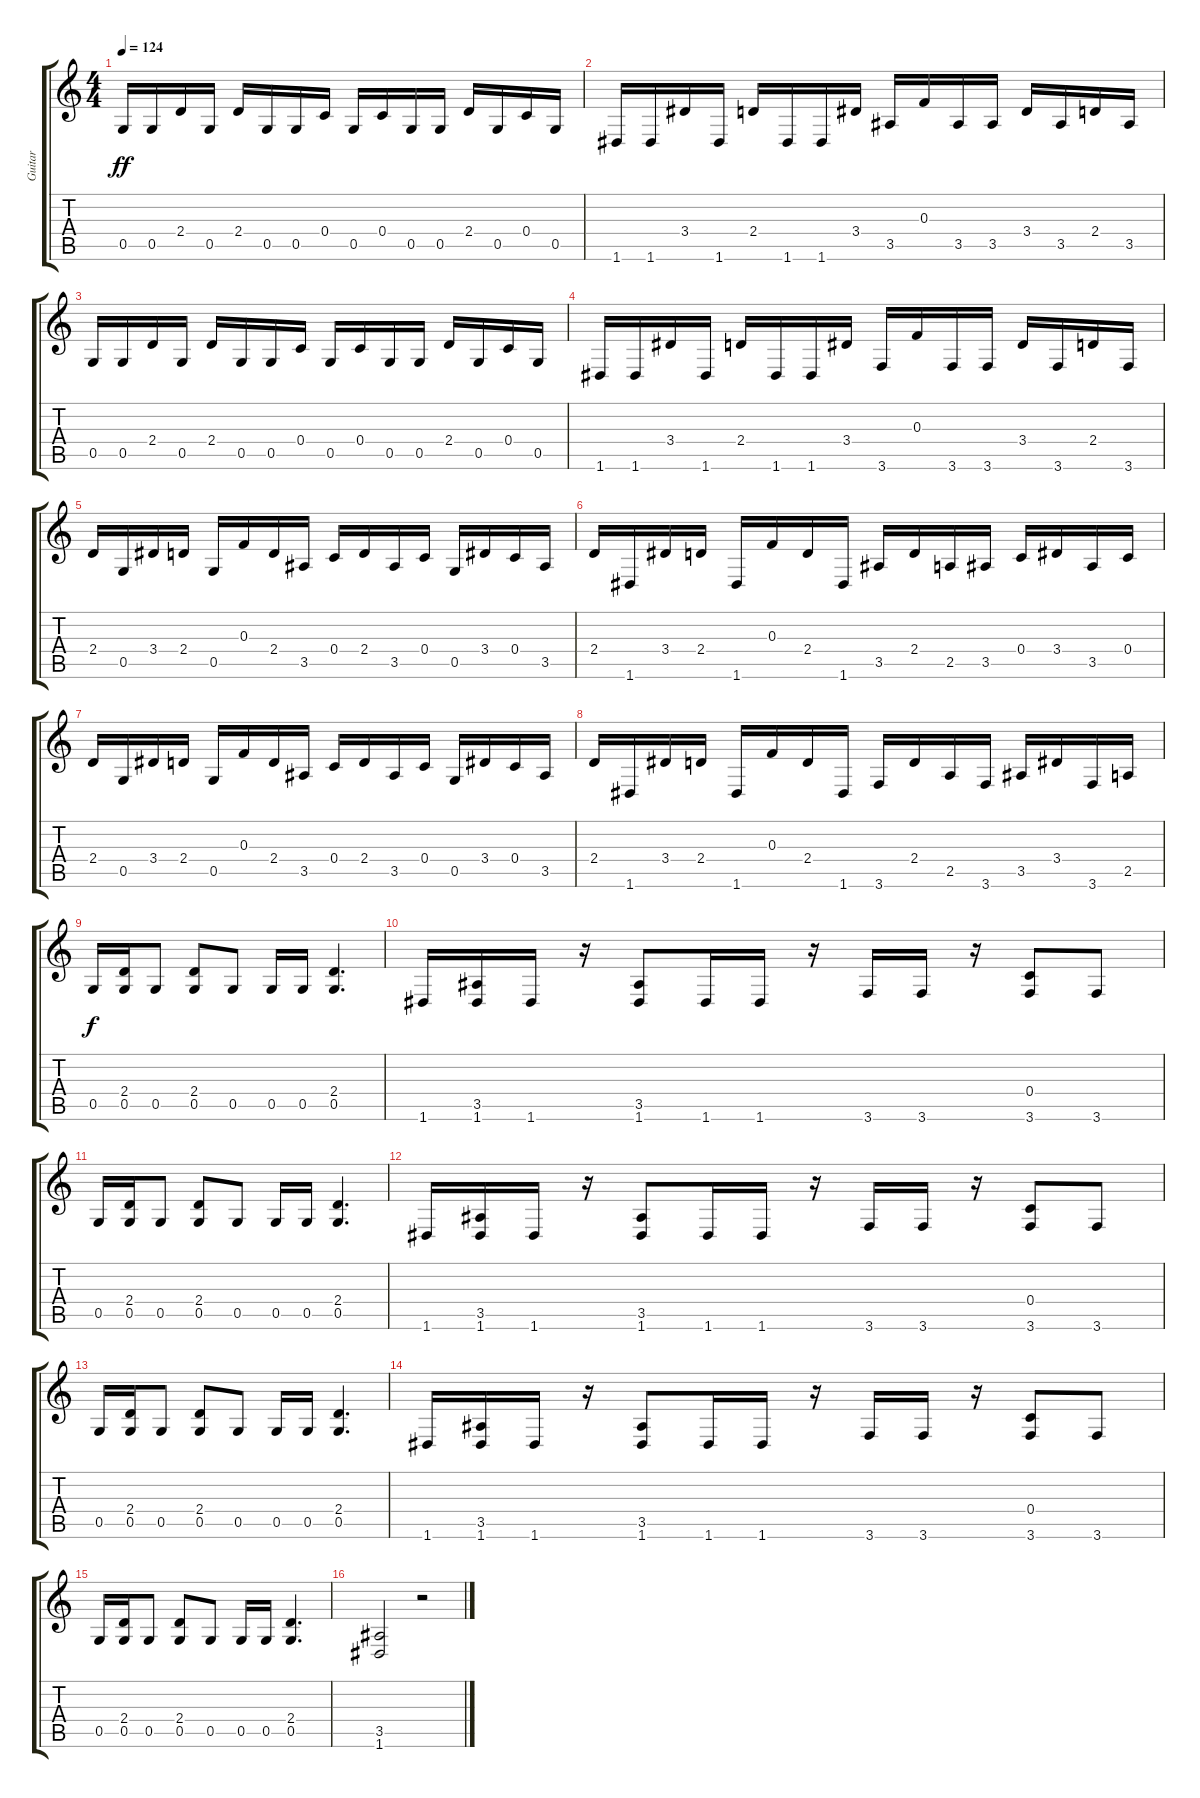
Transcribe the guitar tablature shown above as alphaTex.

\track ("Guitar" "Guitar") {instrument distortionguitar}
\staff {score tabs}
\tuning (D4 A3 F3 C3 G2 D2) {hide}
\ts (4 4)
\tempo 124
\clef g2
\ks c
0.5.16{dy ff} 0.5.16 2.4.16 0.5.16 2.4.16 0.5.16 0.5.16 0.4.16 0.5.16 0.4.16 0.5.16 0.5.16 2.4.16 0.5.16 0.4.16 0.5.16 |
1.6.16 1.6.16 3.4.16 1.6.16 2.4.16 1.6.16 1.6.16 3.4.16 3.5.16 0.3.16 3.5.16 3.5.16 3.4.16 3.5.16 2.4.16 3.5.16 |
0.5.16 0.5.16 2.4.16 0.5.16 2.4.16 0.5.16 0.5.16 0.4.16 0.5.16 0.4.16 0.5.16 0.5.16 2.4.16 0.5.16 0.4.16 0.5.16 |
1.6.16 1.6.16 3.4.16 1.6.16 2.4.16 1.6.16 1.6.16 3.4.16 3.6.16 0.3.16 3.6.16 3.6.16 3.4.16 3.6.16 2.4.16 3.6.16 |
2.4.16 0.5.16 3.4.16 2.4.16 0.5.16 0.3.16 2.4.16 3.5.16 0.4.16 2.4.16 3.5.16 0.4.16 0.5.16 3.4.16 0.4.16 3.5.16 |
2.4.16 1.6.16 3.4.16 2.4.16 1.6.16 0.3.16 2.4.16 1.6.16 3.5.16 2.4.16 2.5.16 3.5.16 0.4.16 3.4.16 3.5.16 0.4.16 |
2.4.16 0.5.16 3.4.16 2.4.16 0.5.16 0.3.16 2.4.16 3.5.16 0.4.16 2.4.16 3.5.16 0.4.16 0.5.16 3.4.16 0.4.16 3.5.16 |
2.4.16 1.6.16 3.4.16 2.4.16 1.6.16 0.3.16 2.4.16 1.6.16 3.6.16 2.4.16 2.5.16 3.6.16 3.5.16 3.4.16 3.6.16 2.5.16 |
0.5.16{dy f} (2.4 0.5).16 0.5.8 (2.4 0.5).8 0.5.8 0.5.16 0.5.16 (2.4 0.5).4{d} |
1.6.16 (3.5 1.6).16 1.6.16 r.16 (3.5 1.6).8 1.6.16 1.6.16 r.16 3.6.16 3.6.16 r.16 (0.4 3.6).8 3.6.8 |
0.5.16 (2.4 0.5).16 0.5.8 (2.4 0.5).8 0.5.8 0.5.16 0.5.16 (2.4 0.5).4{d} |
1.6.16 (3.5 1.6).16 1.6.16 r.16 (3.5 1.6).8 1.6.16 1.6.16 r.16 3.6.16 3.6.16 r.16 (0.4 3.6).8 3.6.8 |
0.5.16 (2.4 0.5).16 0.5.8 (2.4 0.5).8 0.5.8 0.5.16 0.5.16 (2.4 0.5).4{d} |
1.6.16 (3.5 1.6).16 1.6.16 r.16 (3.5 1.6).8 1.6.16 1.6.16 r.16 3.6.16 3.6.16 r.16 (0.4 3.6).8 3.6.8 |
0.5.16 (2.4 0.5).16 0.5.8 (2.4 0.5).8 0.5.8 0.5.16 0.5.16 (2.4 0.5).4{d} |
(3.5 1.6).2 r.2
